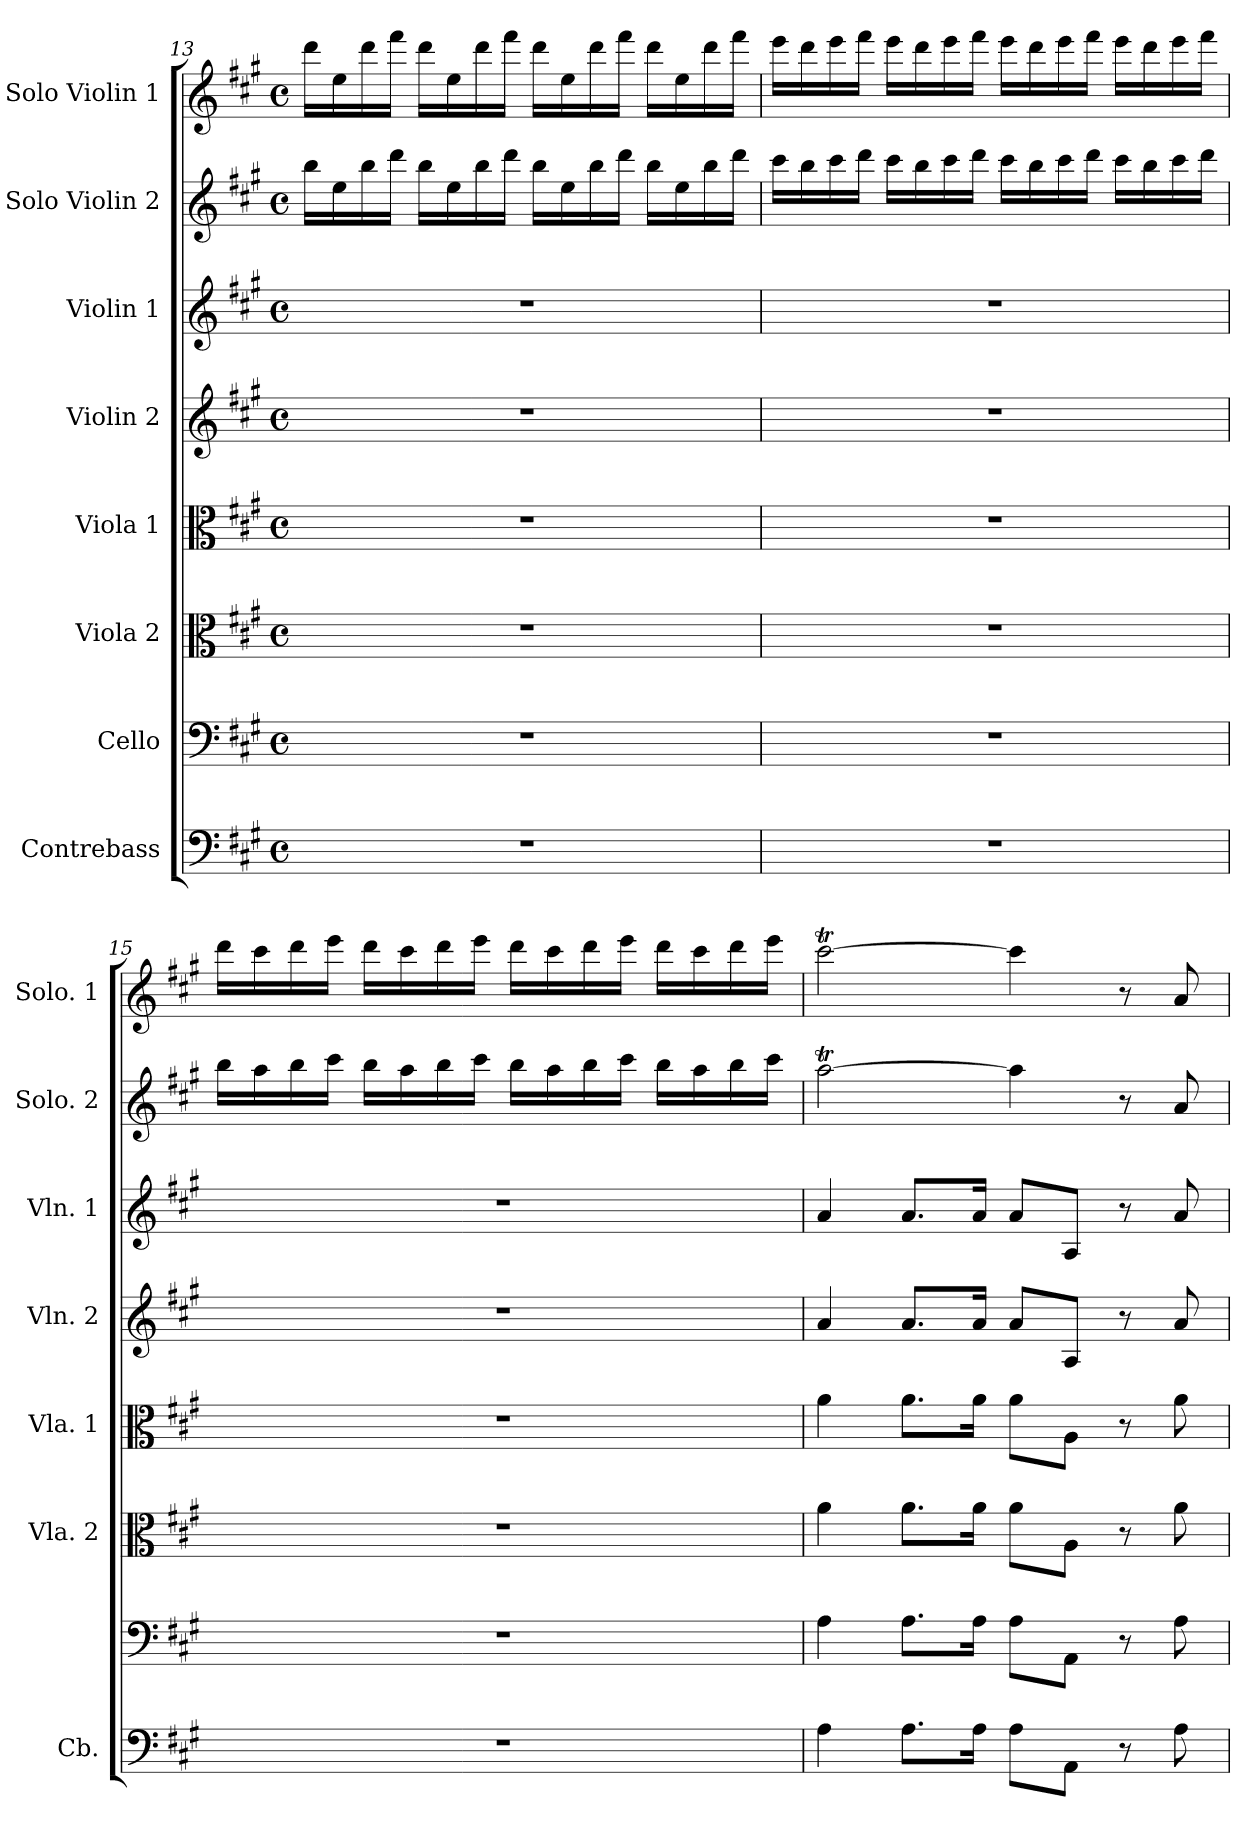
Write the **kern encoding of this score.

**kern	**kern	**kern	**kern	**kern	**kern	**kern	**kern
*part8	*part7	*part6	*part5	*part4	*part3	*part2	*part1
*staff8	*staff7	*staff6	*staff5	*staff4	*staff3	*staff2	*staff1
*I"Contrebass	*I"Cello	*I"Viola 2	*I"Viola 1	*I"Violin 2	*I"Violin 1	*I"Solo Violin 2	*I"Solo Violin 1
*I'Cb.	*	*I'Vla. 2	*I'Vla. 1	*I'Vln. 2	*I'Vln. 1	*I'Solo. 2	*I'Solo. 1
!!LO:PB:g=z
*clefF4	*clefF4	*clefC3	*clefC3	*clefG2	*clefG2	*clefG2	*clefG2
*ITrd7c12	*	*	*	*	*	*	*
*k[f#c#g#]	*k[f#c#g#]	*k[f#c#g#]	*k[f#c#g#]	*k[f#c#g#]	*k[f#c#g#]	*k[f#c#g#]	*k[f#c#g#]
*M4/4	*M4/4	*M4/4	*M4/4	*M4/4	*M4/4	*M4/4	*M4/4
*met(c)	*met(c)	*met(c)	*met(c)	*met(c)	*met(c)	*met(c)	*met(c)
=13	=13	=13	=13	=13	=13	=13	=13
1r	1r	1r	1r	1r	1r	16bb\LL	16ddd\LL
.	.	.	.	.	.	16ee\	16ee\
.	.	.	.	.	.	16bb\	16ddd\
.	.	.	.	.	.	16ddd\JJ	16fff#\JJ
.	.	.	.	.	.	16bb\LL	16ddd\LL
.	.	.	.	.	.	16ee\	16ee\
.	.	.	.	.	.	16bb\	16ddd\
.	.	.	.	.	.	16ddd\JJ	16fff#\JJ
.	.	.	.	.	.	16bb\LL	16ddd\LL
.	.	.	.	.	.	16ee\	16ee\
.	.	.	.	.	.	16bb\	16ddd\
.	.	.	.	.	.	16ddd\JJ	16fff#\JJ
.	.	.	.	.	.	16bb\LL	16ddd\LL
.	.	.	.	.	.	16ee\	16ee\
.	.	.	.	.	.	16bb\	16ddd\
.	.	.	.	.	.	16ddd\JJ	16fff#\JJ
=14	=14	=14	=14	=14	=14	=14	=14
1r	1r	1r	1r	1r	1r	16ccc#\LL	16eee\LL
.	.	.	.	.	.	16bb\	16ddd\
.	.	.	.	.	.	16ccc#\	16eee\
.	.	.	.	.	.	16ddd\JJ	16fff#\JJ
.	.	.	.	.	.	16ccc#\LL	16eee\LL
.	.	.	.	.	.	16bb\	16ddd\
.	.	.	.	.	.	16ccc#\	16eee\
.	.	.	.	.	.	16ddd\JJ	16fff#\JJ
.	.	.	.	.	.	16ccc#\LL	16eee\LL
.	.	.	.	.	.	16bb\	16ddd\
.	.	.	.	.	.	16ccc#\	16eee\
.	.	.	.	.	.	16ddd\JJ	16fff#\JJ
.	.	.	.	.	.	16ccc#\LL	16eee\LL
.	.	.	.	.	.	16bb\	16ddd\
.	.	.	.	.	.	16ccc#\	16eee\
.	.	.	.	.	.	16ddd\JJ	16fff#\JJ
!!LO:PB:g=z
=15	=15	=15	=15	=15	=15	=15	=15
1r	1r	1r	1r	1r	1r	16bb\LL	16ddd\LL
.	.	.	.	.	.	16aa\	16ccc#\
.	.	.	.	.	.	16bb\	16ddd\
.	.	.	.	.	.	16ccc#\JJ	16eee\JJ
.	.	.	.	.	.	16bb\LL	16ddd\LL
.	.	.	.	.	.	16aa\	16ccc#\
.	.	.	.	.	.	16bb\	16ddd\
.	.	.	.	.	.	16ccc#\JJ	16eee\JJ
.	.	.	.	.	.	16bb\LL	16ddd\LL
.	.	.	.	.	.	16aa\	16ccc#\
.	.	.	.	.	.	16bb\	16ddd\
.	.	.	.	.	.	16ccc#\JJ	16eee\JJ
.	.	.	.	.	.	16bb\LL	16ddd\LL
.	.	.	.	.	.	16aa\	16ccc#\
.	.	.	.	.	.	16bb\	16ddd\
.	.	.	.	.	.	16ccc#\JJ	16eee\JJ
=16	=16	=16	=16	=16	=16	=16	=16
4AA\	4A\	4a\	4a\	4a/	4a/	[2aaT\	[2ccc#t\
8.AA\L	8.A\L	8.a\L	8.a\L	8.a/L	8.a/L	.	.
16AA\Jk	16A\Jk	16a\Jk	16a\Jk	16a/Jk	16a/Jk	.	.
8AA\L	8A\L	8a\L	8a\L	8a/L	8a/L	4aa\]	4ccc#\]
8AAA\J	8AA\J	8A\J	8A\J	8A/J	8A/J	.	.
8r	8r	8r	8r	8r	8r	8r	8r
8AA\	8A\	8a\	8a\	8a/	8a/	8a/	8a/
=	=	=	=	=	=	=	=
*-	*-	*-	*-	*-	*-	*-	*-
